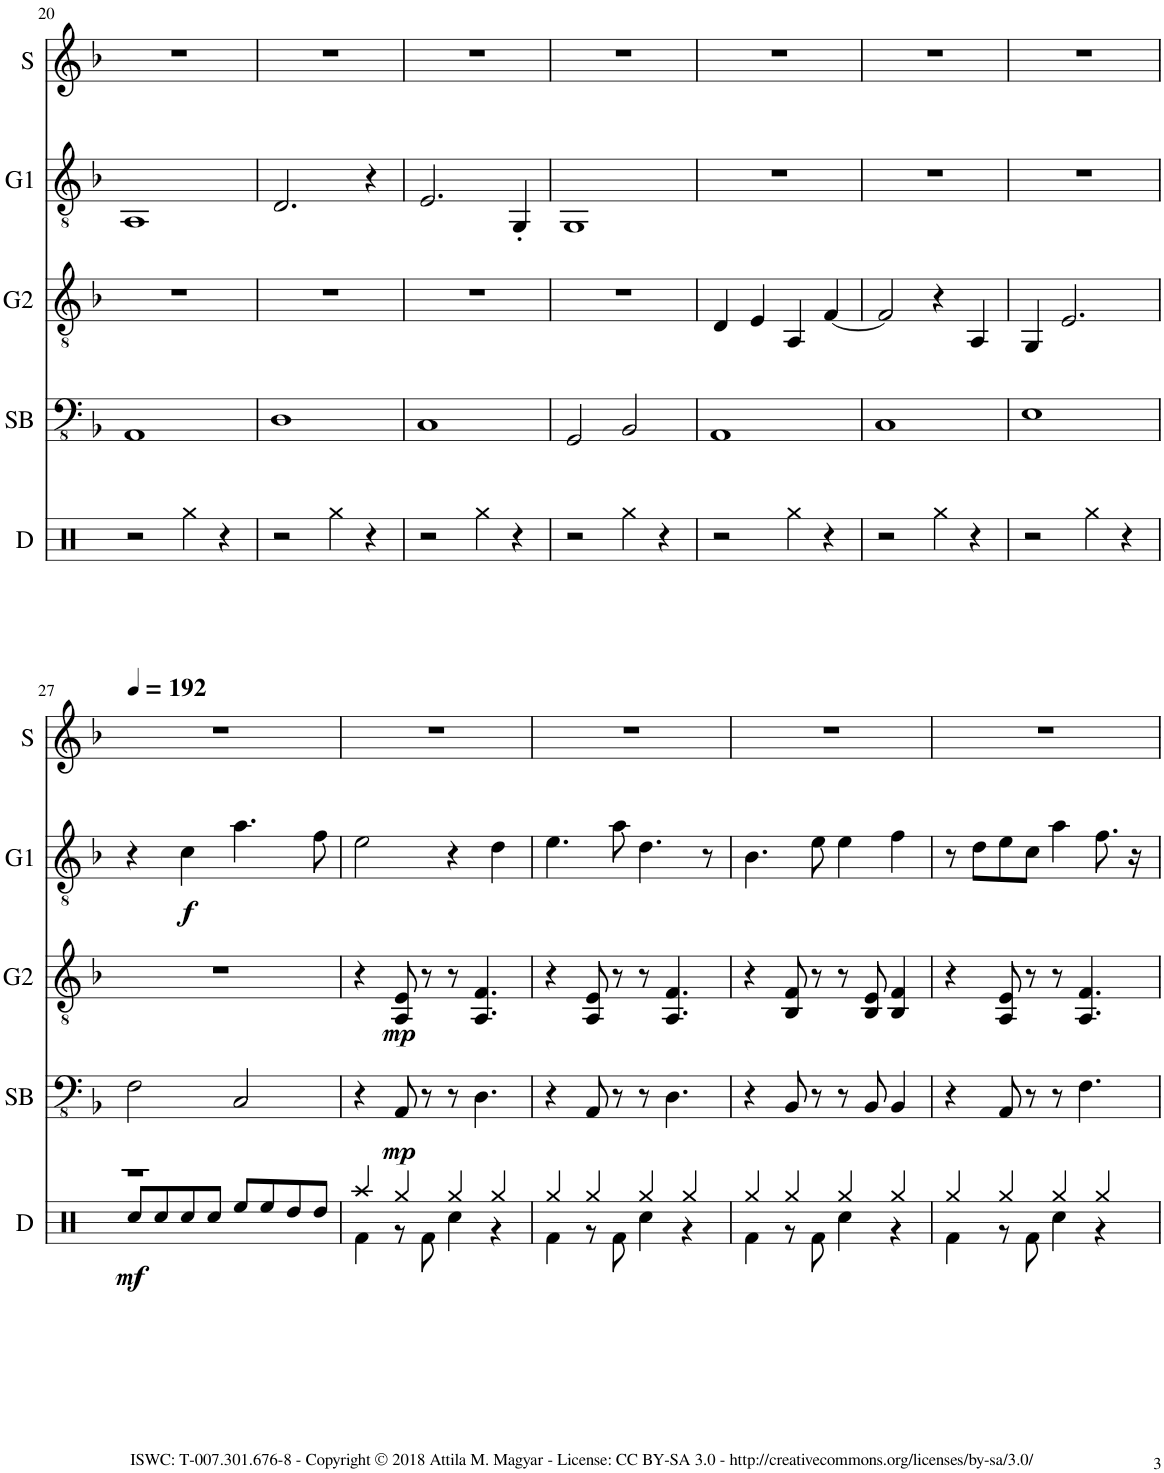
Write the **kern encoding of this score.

**kern	**dynam	**kern	**dynam	**kern	**dynam	**kern	**dynam	**kern
*part5	*part5	*part4	*part4	*part3	*part3	*part2	*part2	*part1
*staff5	*staff5	*staff4	*staff4	*staff3	*staff3	*staff2	*staff2	*staff1
*I"Drums	*	*I"Synth Bass	*	*I"Guitar 2	*	*I"Guitar 1	*	*I"Synth
*I'D	*	*I'SB	*	*I'G2	*	*I'G1	*	*I'S
!!LO:PB:g=z
*clefX	*	*clefFv4	*	*clefGv2	*	*clefGv2	*	*clefG2
*k[]	*	*k[b-]	*	*k[b-]	*	*k[b-]	*	*k[b-]
*M4/4	*	*M4/4	*	*M4/4	*	*M4/4	*	*M4/4
=20	=20	=20	=20	=20	=20	=20	=20	=20
2r	.	1AAA	.	1r	.	1AA	.	1r
4Rgg\	.	.	.	.	.	.	.	.
4r	.	.	.	.	.	.	.	.
=21	=21	=21	=21	=21	=21	=21	=21	=21
2r	.	1DD	.	1r	.	2.D/	.	1r
4Rgg\	.	.	.	.	.	.	.	.
4r	.	.	.	.	.	4r	.	.
=22	=22	=22	=22	=22	=22	=22	=22	=22
2r	.	1CC	.	1r	.	2.E/	.	1r
4Rgg\	.	.	.	.	.	.	.	.
4r	.	.	.	.	.	4GG'/	.	.
=23	=23	=23	=23	=23	=23	=23	=23	=23
2r	.	2GGG/	.	1r	.	1GG	.	1r
4Rgg\	.	2BBB-/	.	.	.	.	.	.
4r	.	.	.	.	.	.	.	.
=24	=24	=24	=24	=24	=24	=24	=24	=24
2r	.	1AAA	.	4D/	.	1r	.	1r
.	.	.	.	4E/	.	.	.	.
4Rgg\	.	.	.	4AA/	.	.	.	.
4r	.	.	.	[4F/	.	.	.	.
=25	=25	=25	=25	=25	=25	=25	=25	=25
2r	.	1CC	.	2F/]	.	1r	.	1r
4Rgg\	.	.	.	4r	.	.	.	.
4r	.	.	.	4AA/	.	.	.	.
=26	=26	=26	=26	=26	=26	=26	=26	=26
2r	.	1EE	.	4GG/	.	1r	.	1r
.	.	.	.	2.E/	.	.	.	.
4Rgg\	.	.	.	.	.	.	.	.
4r	.	.	.	.	.	.	.	.
!!LO:LB:g=z
=27	=27	=27	=27	=27	=27	=27	=27	=27
*	*	*	*	*	*	*	*	*MM192
*^	*	*	*	*	*	*	*	*
!	!	!LO:DY:b	!	!	!	!	!	!	!
1r	8Rcc/L	mf	2FF\	.	1r	.	4r	.	1r
.	8Rcc/	.	.	.	.	.	.	.	.
!	!	!	!	!	!	!	!	!LO:DY:b	!
.	8Rcc/	.	.	.	.	.	4c\	f	.
.	8Rcc/J	.	.	.	.	.	.	.	.
.	8Ree/L	.	2CC/	.	.	.	4.a\	.	.
.	8Ree/	.	.	.	.	.	.	.	.
.	8Rdd/	.	.	.	.	.	.	.	.
.	8Rdd/J	.	.	.	.	.	8f\	.	.
=28	=28	=28	=28	=28	=28	=28	=28	=28	=28
4Raa/	4Rf\	.	4r	.	4r	.	2e\	.	1r
!	!	!	!	!LO:DY:b	!	!LO:DY:b	!	!	!
4Rgg/	8r	.	8AAA/	mp	8AA/ 8E/	mp	.	.	.
.	8Rf\	.	8r	.	8r	.	.	.	.
4Rgg/	4Rcc\	.	8r	.	8r	.	4r	.	.
.	.	.	4.DD\	.	4.AA/ 4.F/	.	.	.	.
4Rgg/	4r	.	.	.	.	.	4d\	.	.
=29	=29	=29	=29	=29	=29	=29	=29	=29	=29
4Rgg/	4Rf\	.	4r	.	4r	.	4.e\	.	1r
4Rgg/	8r	.	8AAA/	.	8AA/ 8E/	.	.	.	.
.	8Rf\	.	8r	.	8r	.	8a\	.	.
4Rgg/	4Rcc\	.	8r	.	8r	.	4.d\	.	.
.	.	.	4.DD\	.	4.AA/ 4.F/	.	.	.	.
4Rgg/	4r	.	.	.	.	.	.	.	.
.	.	.	.	.	.	.	8r	.	.
=30	=30	=30	=30	=30	=30	=30	=30	=30	=30
4Rgg/	4Rf\	.	4r	.	4r	.	4.B-\	.	1r
4Rgg/	8r	.	8BBB-/	.	8BB-/ 8F/	.	.	.	.
.	8Rf\	.	8r	.	8r	.	8e\	.	.
4Rgg/	4Rcc\	.	8r	.	8r	.	4e\	.	.
.	.	.	8BBB-/	.	8BB-/ 8E/	.	.	.	.
4Rgg/	4r	.	4BBB-/	.	4BB-/ 4F/	.	4f\	.	.
=31	=31	=31	=31	=31	=31	=31	=31	=31	=31
4Rgg/	4Rf\	.	4r	.	4r	.	8r	.	1r
.	.	.	.	.	.	.	8d\L	.	.
4Rgg/	8r	.	8AAA/	.	8AA/ 8E/	.	8e\	.	.
.	8Rf\	.	8r	.	8r	.	8c\J	.	.
4Rgg/	4Rcc\	.	8r	.	8r	.	4a\	.	.
.	.	.	4.FF\	.	4.AA/ 4.F/	.	.	.	.
4Rgg/	4r	.	.	.	.	.	8.f\	.	.
.	.	.	.	.	.	.	16r	.	.
*v	*v	*	*	*	*	*	*	*	*
=	=	=	=	=	=	=	=	=
*-	*-	*-	*-	*-	*-	*-	*-	*-
